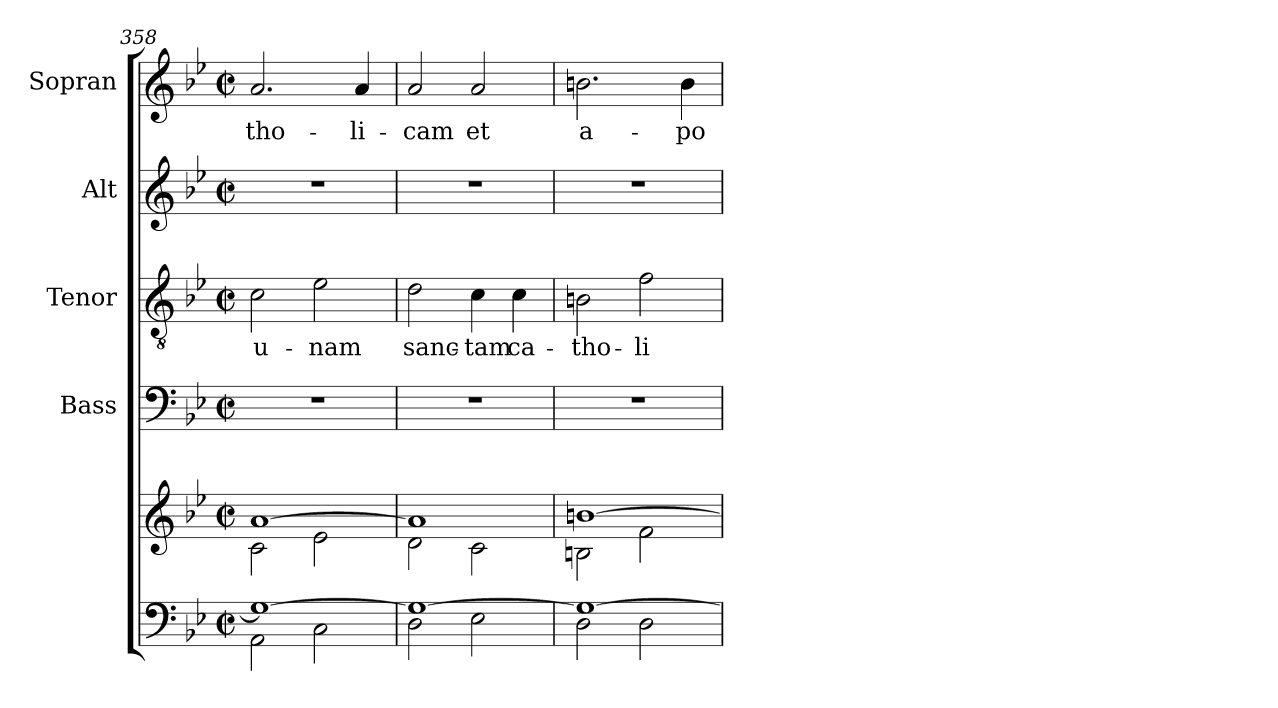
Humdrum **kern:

**kern	**kern	**kern	**kern	**text	**kern	**kern	**text
*part5	*part5	*part4	*part3	*part3	*part2	*part1	*part1
*staff6	*staff5	*staff4	*staff3	*staff3	*staff2	*staff1	*staff1
*	*	*I"Bass	*I"Tenor	*	*I"Alt	*I"Sopran	*
*	*	*I'B.	*I'T.	*	*I'A.	*I'S.	*
*clefF4	*clefG2	*clefF4	*clefGv2	*	*clefG2	*clefG2	*
*k[b-e-]	*k[b-e-]	*k[b-e-]	*k[b-e-]	*	*k[b-e-]	*k[b-e-]	*
*B-:	*B-:	*B-:	*B-:	*	*B-:	*B-:	*
*M2/2	*M2/2	*M2/2	*M2/2	*	*M2/2	*M2/2	*
*met(c|)	*met(c|)	*met(c|)	*met(c|)	*	*met(c|)	*met(c|)	*
=358	=358	=358	=358	=358	=358	=358	=358
*^	*^	*	*	*	*	*	*
!	!	!	!	!	!	!LO:LY:b	!	!	!LO:LY:b
1G_	2AA\	[>1a	2c\	1r	2c\	u-	1r	2.a/	-tho-
!	!	!	!	!	!	!LO:LY:b	!	!	!
.	2C\	.	2e-\	.	2e-\	-nam	.	.	.
!	!	!	!	!	!	!	!	!	!LO:LY:b
.	.	.	.	.	.	.	.	4a/	-li-
!!LO:PB:g=z
=359	=359	=359	=359	=359	=359	=359	=359	=359	=359
!	!	!	!	!	!	!LO:LY:b	!	!	!LO:LY:b
1G_	2D\	1a]	2d\	1r	2d\	sanc-	1r	2a/	-cam
!	!	!	!	!	!	!LO:LY:b	!	!	!LO:LY:b
.	2E-\	.	2c\	.	4c\	-tam	.	2a/	et
!	!	!	!	!	!	!LO:LY:b	!	!	!
.	.	.	.	.	4c\	ca-	.	.	.
=360	=360	=360	=360	=360	=360	=360	=360	=360	=360
!	!	!	!	!	!	!LO:LY:b	!	!	!LO:LY:b
1G_	2D\	[>1bn	2Bn\	1r	2Bn\	-tho-	1r	2.bn\	a-
!	!	!	!	!	!	!LO:LY:b	!	!	!
.	2D\	.	2f\	.	2f\	-li-	.	.	.
!	!	!	!	!	!	!	!	!	!LO:LY:b
.	.	.	.	.	.	.	.	4b\	-po-
*v	*v	*	*	*	*	*	*	*	*
*	*v	*v	*	*	*	*	*	*
=	=	=	=	=	=	=	=
*-	*-	*-	*-	*-	*-	*-	*-
